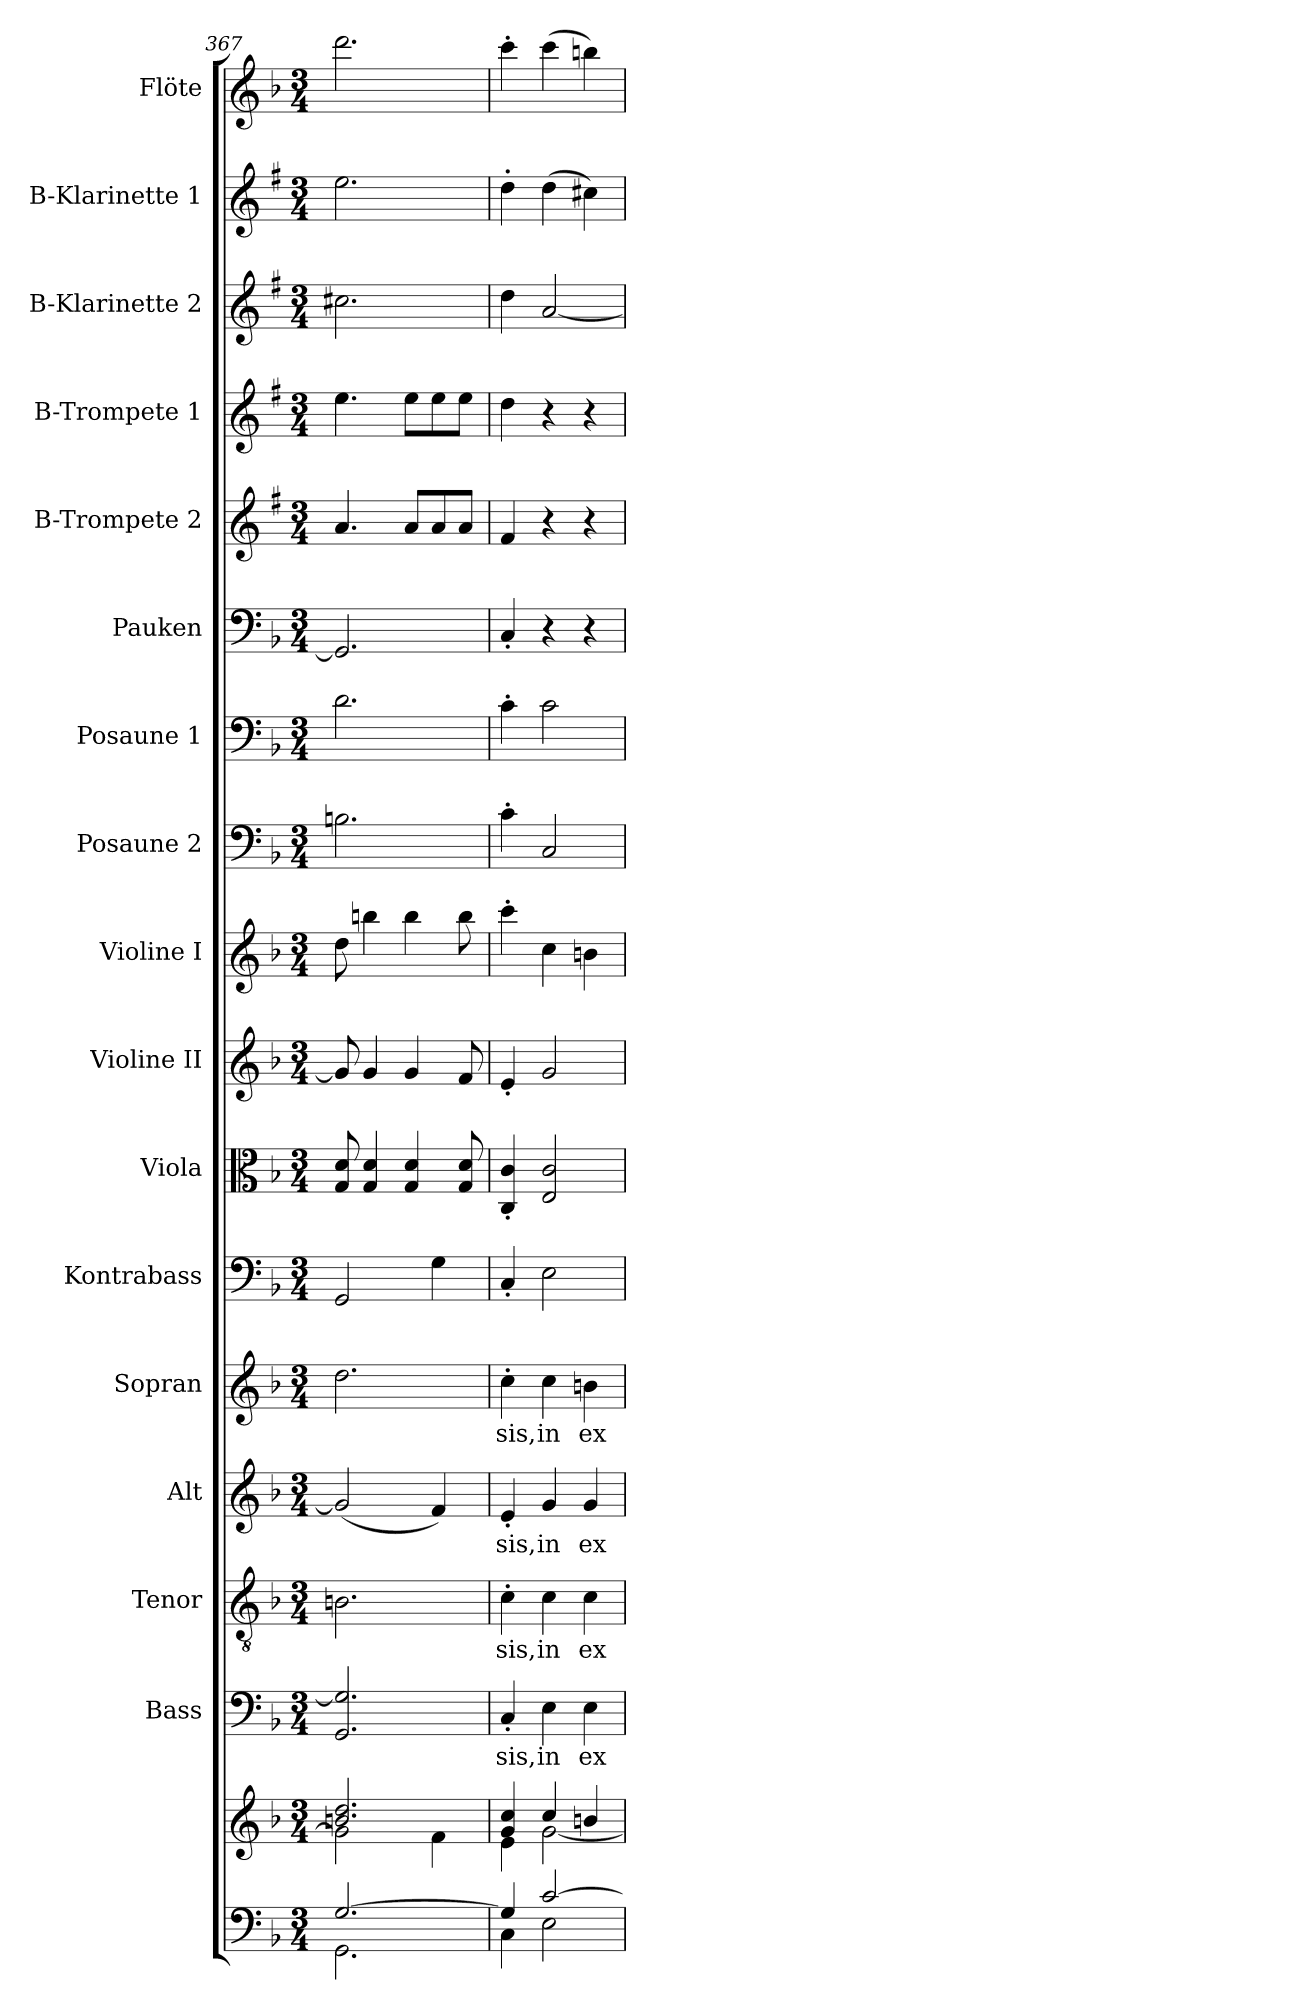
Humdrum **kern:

**kern	**kern	**kern	**text	**kern	**text	**kern	**text	**kern	**text	**kern	**kern	**kern	**kern	**kern	**kern	**kern	**kern	**kern	**kern	**kern	**kern
*part17	*part17	*part16	*part16	*part15	*part15	*part14	*part14	*part13	*part13	*part12	*part11	*part10	*part9	*part8	*part7	*part6	*part5	*part4	*part3	*part2	*part1
*staff18	*staff17	*staff16	*staff16	*staff15	*staff15	*staff14	*staff14	*staff13	*staff13	*staff12	*staff11	*staff10	*staff9	*staff8	*staff7	*staff6	*staff5	*staff4	*staff3	*staff2	*staff1
*	*	*I"Bass	*	*I"Tenor	*	*I"Alt	*	*I"Sopran	*	*I"Kontrabass	*I"Viola	*I"Violine II	*I"Violine I	*I"Posaune 2	*I"Posaune 1	*I"Pauken	*I"B-Trompete 2	*I"B-Trompete 1	*I"B-Klarinette 2	*I"B-Klarinette 1	*I"Flöte
*	*	*I'B.	*	*I'T.	*	*I'A.	*	*I'S.	*	*I'Kb.	*I'Vla.	*I'Vl. II	*I'Vl. I	*I'Pos. 2	*I'Pos. 1	*I'Pk.	*I'B Trp. 2	*I'B Trp. 1	*I'B Kl. 2	*I'B Kl. 1	*I'Fl.
*clefF4	*clefG2	*clefF4	*	*clefGv2	*	*clefG2	*	*clefG2	*	*clefF4	*clefC3	*clefG2	*clefG2	*clefF4	*clefF4	*clefF4	*clefG2	*clefG2	*clefG2	*clefG2	*clefG2
*	*	*	*	*	*	*	*	*	*	*ITrd7c12	*	*	*	*	*	*	*ITrd1c2	*ITrd1c2	*ITrd1c2	*ITrd1c2	*
*k[b-]	*k[b-]	*k[b-]	*	*k[b-]	*	*k[b-]	*	*k[b-]	*	*k[b-]	*k[b-]	*k[b-]	*k[b-]	*k[b-]	*k[b-]	*k[b-]	*k[b-]	*k[b-]	*k[b-]	*k[b-]	*k[b-]
*F:	*F:	*F:	*	*F:	*	*F:	*	*F:	*	*F:	*F:	*F:	*F:	*F:	*F:	*F:	*F:	*F:	*F:	*F:	*F:
*M3/4	*M3/4	*M3/4	*	*M3/4	*	*M3/4	*	*M3/4	*	*M3/4	*M3/4	*M3/4	*M3/4	*M3/4	*M3/4	*M3/4	*M3/4	*M3/4	*M3/4	*M3/4	*M3/4
=367	=367	=367	=367	=367	=367	=367	=367	=367	=367	=367	=367	=367	=367	=367	=367	=367	=367	=367	=367	=367	=367
*^	*^	*	*	*	*	*	*	*	*	*	*	*	*	*	*	*	*	*	*	*	*
[>2.G/	2.GG\	2.bn/ 2.dd/	2g\]	2.GG/ 2.G/]	.	2.Bn\	.	(<2g/]	.	2.dd\	.	2GGG/	8G/ 8d/	8g/]	8dd\	2.Bn\	2.d\	2.GG/]	4.g/	4.dd\	2.bn\	2.dd\	2.ddd\
.	.	.	.	.	.	.	.	.	.	.	.	.	4G/ 4d/	4g/	4bbn\	.	.	.	.	.	.	.	.
.	.	.	.	.	.	.	.	.	.	.	.	.	4G/ 4d/	4g/	4bb\	.	.	.	8g/L	8dd\L	.	.	.
.	.	.	4f\	.	.	.	.	4f/)	.	.	.	4GG\	.	.	.	.	.	.	8g/	8dd\	.	.	.
.	.	.	.	.	.	.	.	.	.	.	.	.	8G/ 8d/	8f/	8bb\	.	.	.	8g/J	8dd\J	.	.	.
=368	=368	=368	=368	=368	=368	=368	=368	=368	=368	=368	=368	=368	=368	=368	=368	=368	=368	=368	=368	=368	=368	=368	=368
!	!	!	!	!	!LO:LY:b	!	!LO:LY:b	!	!LO:LY:b	!	!LO:LY:b	!	!	!	!	!	!	!	!	!	!	!	!
4G/]	4C\	4g/ 4cc/	4e\	4C'</	-sis,	4c'>\	-sis,	4e'</	-sis,	4cc'>\	-sis,	4CC'</	4C/'< 4c/'<	4e'</	4ccc'>\	4c'>\	4c'>\	4C'</	4e/	4cc\	4cc\	4cc'>\	4ccc'>\
!	!	!	!	!	!LO:LY:b	!	!LO:LY:b	!	!LO:LY:b	!	!LO:LY:b	!	!	!	!	!	!	!	!	!	!	!	!
[>2c/	2E\	4cc/	[<2g\	4E\	in	4c\	in	4g/	in	4cc\	in	2EE\	2E/ 2c/	2g/	4cc\	2C/	2c\	4r	4r	4r	[2g/	(>4cc\	(>4ccc\
!	!	!	!	!	!LO:LY:b	!	!LO:LY:b	!	!LO:LY:b	!	!LO:LY:b	!	!	!	!	!	!	!	!	!	!	!	!
.	.	4bn/	.	4E\	ex-	4c\	ex-	4g/	ex-	4bn\	ex-	.	.	.	4bn\	.	.	4r	4r	4r	.	4bn\)	4bbn\)
*v	*v	*	*	*	*	*	*	*	*	*	*	*	*	*	*	*	*	*	*	*	*	*	*
*	*v	*v	*	*	*	*	*	*	*	*	*	*	*	*	*	*	*	*	*	*	*	*
=	=	=	=	=	=	=	=	=	=	=	=	=	=	=	=	=	=	=	=	=	=
*-	*-	*-	*-	*-	*-	*-	*-	*-	*-	*-	*-	*-	*-	*-	*-	*-	*-	*-	*-	*-	*-
